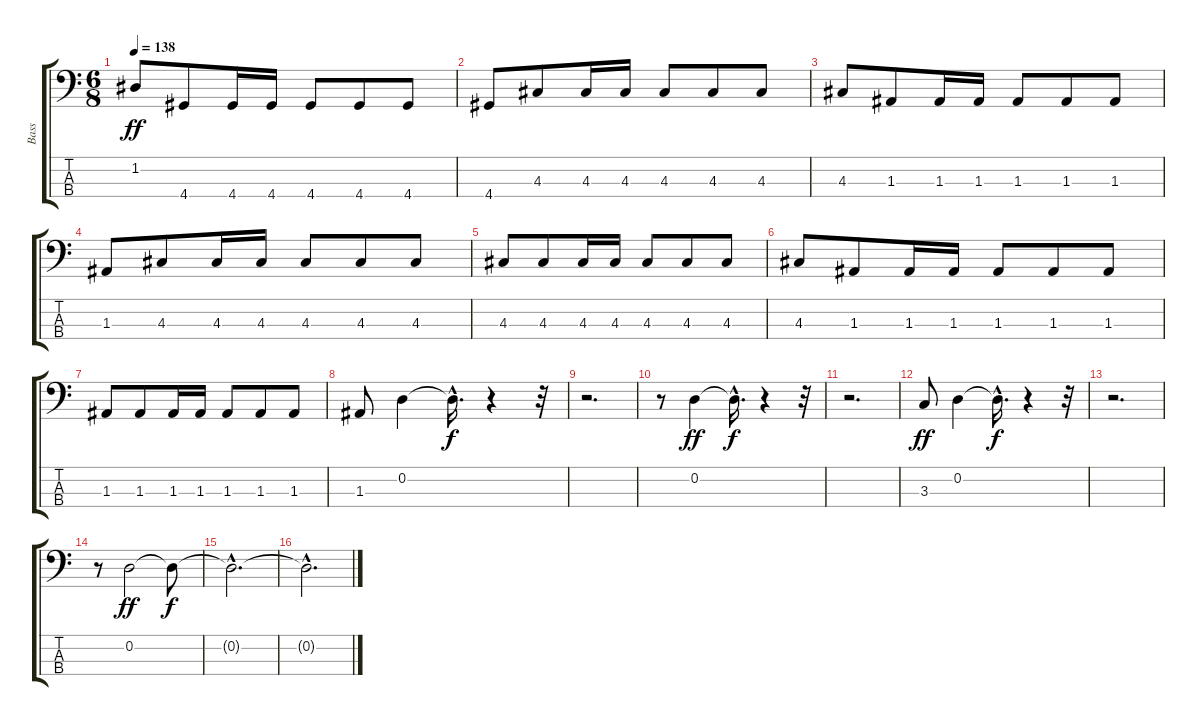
\track ("Bass" "Bass") {instrument electricbassfinger}
\staff {score tabs}
\tuning (G2 D2 A1 E1) {hide}
\ts (6 8)
\tempo 138
\clef f4
\ks c
1.2.8{dy ff} 4.4.8 4.4.16 4.4.16 4.4.8 4.4.8 4.4.8 |
4.4.8 4.3.8 4.3.16 4.3.16 4.3.8 4.3.8 4.3.8 |
4.3.8 1.3.8 1.3.16 1.3.16 1.3.8 1.3.8 1.3.8 |
1.3.8 4.3.8 4.3.16 4.3.16 4.3.8 4.3.8 4.3.8 |
4.3.8 4.3.8 4.3.16 4.3.16 4.3.8 4.3.8 4.3.8 |
4.3.8 1.3.8 1.3.16 1.3.16 1.3.8 1.3.8 1.3.8 |
1.3.8 1.3.8 1.3.16 1.3.16 1.3.8 1.3.8 1.3.8 |
1.3.8 0.2.4 0.2{hac t}.16{d dy f} r.4 r.32 |
r.2{d} |
r.8 0.2.4{dy ff} 0.2{hac t}.16{d dy f} r.4 r.32 |
r.2{d} |
3.3.8{dy ff} 0.2.4 0.2{hac t}.16{d dy f} r.4 r.32 |
r.2{d} |
r.8 0.2.2{dy ff} 0.2{t}.8{dy f} |
0.2{hac t}.2{d} |
0.2{hac t}.2{d}
